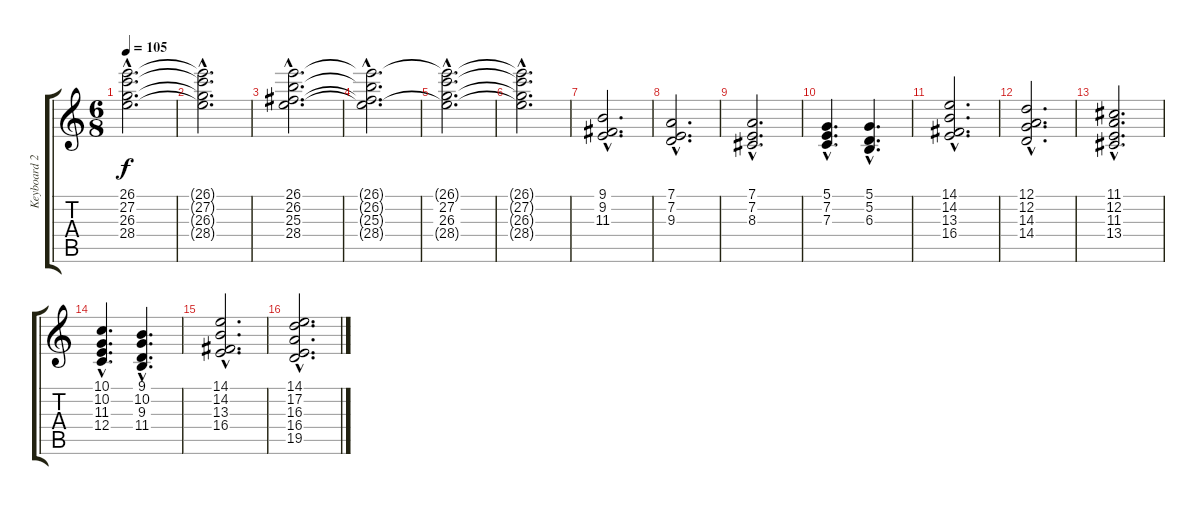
\track ("Keyboard 2" "Keyboard 2") {instrument lead2sawtooth}
\staff {score tabs}
\tuning (D4 A3 F3 C3 G2 D2) {hide}
\ts (6 8)
\tempo 105
\clef g2
\ks c
(26.1{hac t} 27.2{hac} 26.3{hac} 28.4{hac t}).2{d dy f} |
(26.1{hac t} 27.2{hac t} 26.3{hac t} 28.4{hac t}).2{d} |
(26.1{hac} 26.2{hac} 25.3{hac} 28.4{hac}).2{d} |
(26.1{hac t} 26.2{hac t} 25.3{hac t} 28.4{hac t}).2{d} |
(26.1{hac t} 27.2{hac} 26.3{hac} 28.4{hac t}).2{d} |
(26.1{hac t} 27.2{hac t} 26.3{hac t} 28.4{hac t}).2{d} |
(9.1{hac} 9.2{hac} 11.3{hac}).2{d instrument stringensemble1} |
(7.1{hac} 7.2{hac} 9.3{hac}).2{d} |
(7.1{hac} 7.2{hac} 8.3{hac}).2{d} |
(5.1{hac} 7.2{hac} 7.3{hac}).4{d} (5.1{hac} 5.2{hac} 6.3{hac}).4{d} |
(14.1{hac} 14.2{hac} 13.3{hac} 16.4{hac}).2{d} |
(12.1{hac} 12.2{hac} 14.3{hac} 14.4{hac}).2{d} |
(11.1{hac} 12.2{hac} 11.3{hac} 13.4{hac}).2{d} |
(10.1{hac} 10.2{hac} 11.3{hac} 12.4{hac}).4{d} (9.1{hac} 10.2{hac} 9.3{hac} 11.4{hac}).4{d} |
(14.1{hac} 14.2{hac} 13.3{hac} 16.4{hac}).2{d} |
(14.1{hac} 17.2{hac} 16.3{hac} 16.4{hac} 19.5{hac}).2{d}
